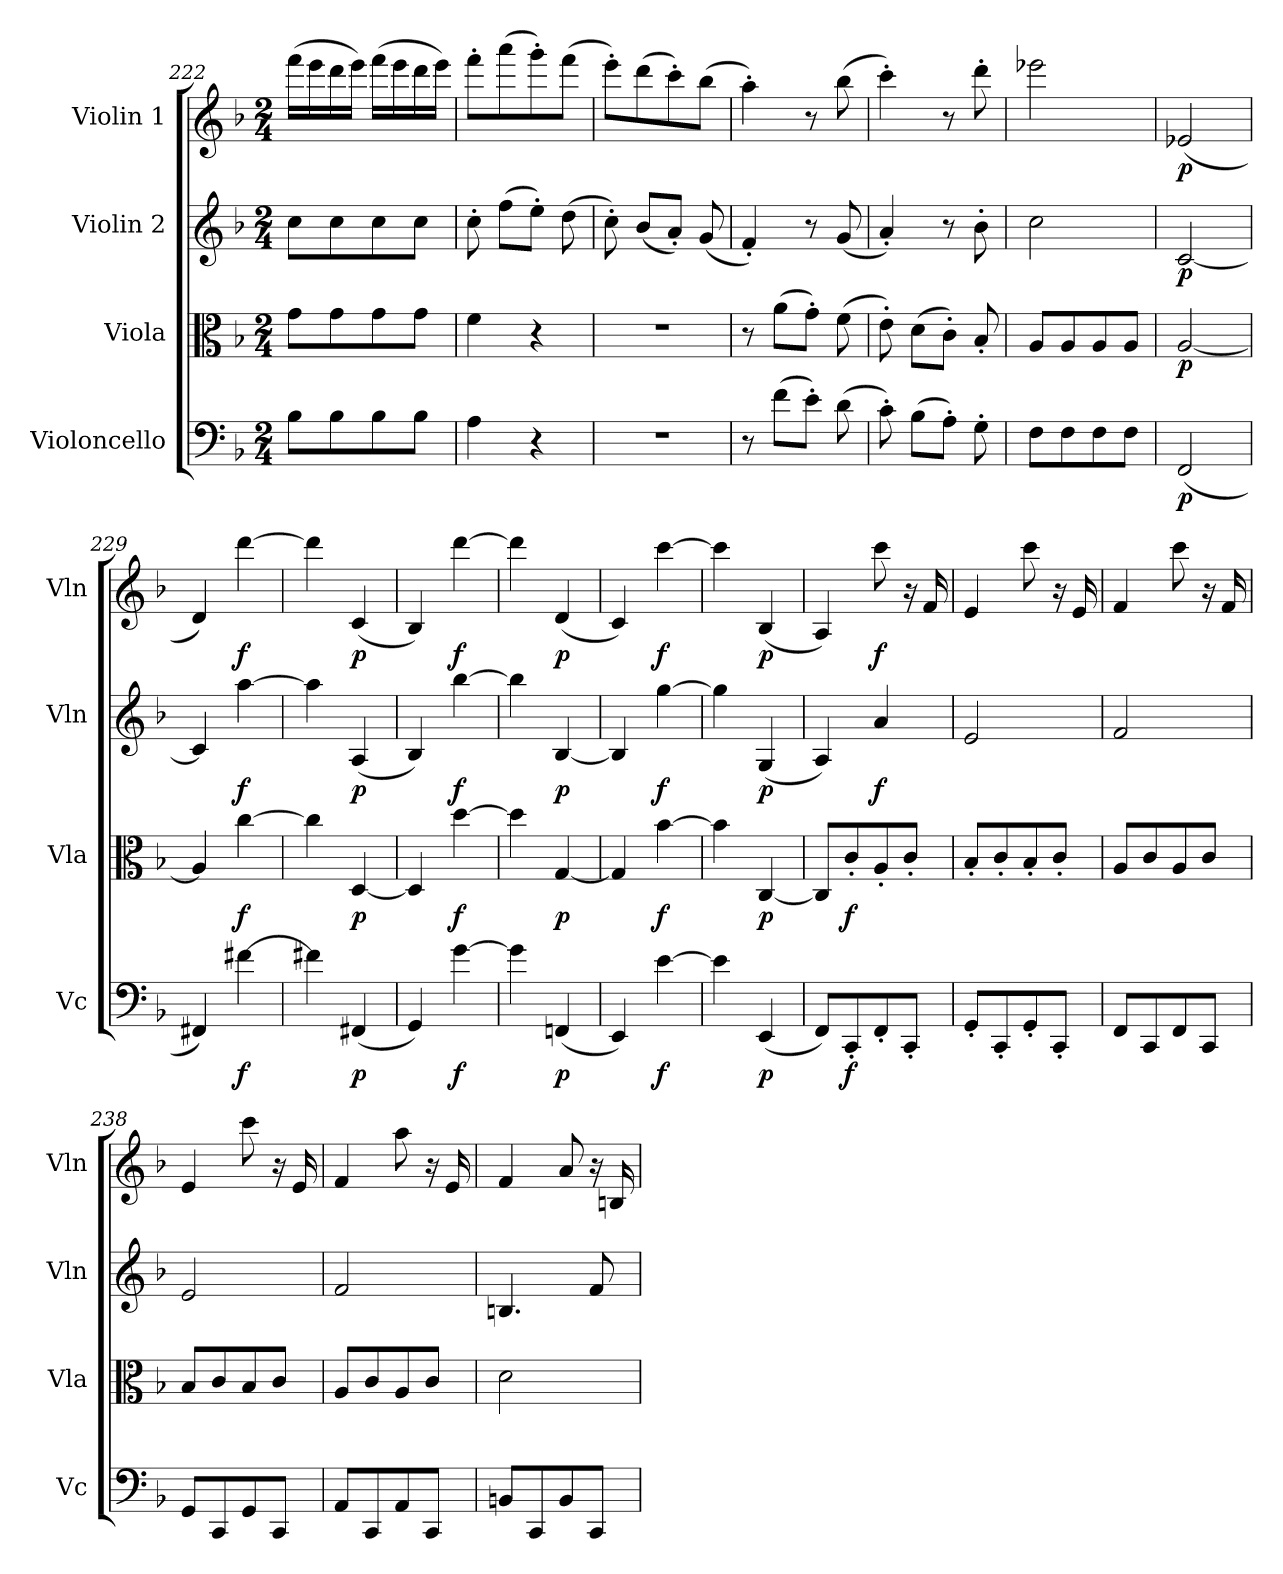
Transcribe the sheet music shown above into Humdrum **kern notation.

**kern	**dynam	**kern	**dynam	**kern	**dynam	**kern	**dynam
*part4	*part4	*part3	*part3	*part2	*part2	*part1	*part1
*staff4	*staff4	*staff3	*staff3	*staff2	*staff2	*staff1	*staff1
*I"Violoncello	*	*I"Viola	*	*I"Violin 2	*	*I"Violin 1	*
*I'Vc	*	*I'Vla	*	*I'Vln	*	*I'Vln	*
!!LO:LB:g=z
*clefF4	*	*clefC3	*	*clefG2	*	*clefG2	*
*k[b-]	*	*k[b-]	*	*k[b-]	*	*k[b-]	*
*M2/4	*	*M2/4	*	*M2/4	*	*M2/4	*
=222	=222	=222	=222	=222	=222	=222	=222
8B-\L	.	8g\L	.	8cc\L	.	(16fff\LL	.
.	.	.	.	.	.	16eee\	.
8B-\	.	8g\	.	8cc\	.	16ddd\	.
.	.	.	.	.	.	16eee\JJ)	.
8B-\	.	8g\	.	8cc\	.	(16fff\LL	.
.	.	.	.	.	.	16eee\	.
8B-\J	.	8g\J	.	8cc\J	.	16ddd\	.
.	.	.	.	.	.	16eee\JJ)	.
=223	=223	=223	=223	=223	=223	=223	=223
4A\	.	4f\	.	8cc'\	.	8fff'\L	.
.	.	.	.	(8ff\L	.	(8aaa\	.
4r	.	4r	.	8ee'\J)	.	8ggg'\)	.
.	.	.	.	(8dd\	.	(8fff\J	.
=224	=224	=224	=224	=224	=224	=224	=224
2r	.	2r	.	8cc'\)	.	8eee'\L)	.
.	.	.	.	(8b-/L	.	(8ddd\	.
.	.	.	.	8a'/J)	.	8ccc'\)	.
.	.	.	.	(8g/	.	(8bb-\J	.
=225	=225	=225	=225	=225	=225	=225	=225
8r	.	8r	.	4f'/)	.	4aa'\)	.
(8f\L	.	(8a\L	.	.	.	.	.
8e'\J)	.	8g'\J)	.	8r	.	8r	.
(8d\	.	(8f\	.	(8g/	.	(8bb-\	.
=226	=226	=226	=226	=226	=226	=226	=226
8c'\)	.	8e'\)	.	4a'/)	.	4ccc'\)	.
(8B-\L	.	(8d\L	.	.	.	.	.
8A'\J)	.	8c'\J)	.	8r	.	8r	.
8G'\	.	8B-'/	.	8b-'\	.	8ddd'\	.
=227	=227	=227	=227	=227	=227	=227	=227
8F\L	.	8A/L	.	2cc\	.	2eee-X\	.
8F\	.	8A/	.	.	.	.	.
8F\	.	8A/	.	.	.	.	.
8F\J	.	8A/J	.	.	.	.	.
=228	=228	=228	=228	=228	=228	=228	=228
!	!LO:DY:b	!	!LO:DY:b	!	!LO:DY:b	!	!LO:DY:b
(2FF/	p	[2A/	p	[2c/	p	(2e-X/	p
=229	=229	=229	=229	=229	=229	=229	=229
4FF#X/)	.	4A/]	.	4c/]	.	4d/)	.
!	!LO:DY:b	!	!LO:DY:b	!	!LO:DY:b	!	!LO:DY:b
[4f#X\	f	[4cc\	f	[4aa\	f	[4ddd\	f
!!LO:PB:g=z
=230	=230	=230	=230	=230	=230	=230	=230
4f#X\]	.	4cc\]	.	4aa\]	.	4ddd\]	.
!	!LO:DY:b	!	!LO:DY:b	!	!LO:DY:b	!	!LO:DY:b
(4FF#X/	p	[4D/	p	(4A/	p	(4c/	p
=231	=231	=231	=231	=231	=231	=231	=231
4GG/)	.	4D/]	.	4B-/)	.	4B-/)	.
!	!LO:DY:b	!	!LO:DY:b	!	!LO:DY:b	!	!LO:DY:b
[4g\	f	[4dd\	f	[4bb-\	f	[4ddd\	f
=232	=232	=232	=232	=232	=232	=232	=232
4g\]	.	4dd\]	.	4bb-\]	.	4ddd\]	.
!	!LO:DY:b	!	!LO:DY:b	!	!LO:DY:b	!	!LO:DY:b
(4FFn/	p	[4G/	p	[4B-/	p	(4d/	p
=233	=233	=233	=233	=233	=233	=233	=233
4EE/)	.	4G/]	.	4B-/]	.	4c/)	.
!	!LO:DY:b	!	!LO:DY:b	!	!LO:DY:b	!	!LO:DY:b
[4e\	f	[4b-\	f	[4gg\	f	[4ccc\	f
=234	=234	=234	=234	=234	=234	=234	=234
4e\]	.	4b-\]	.	4gg\]	.	4ccc\]	.
!	!LO:DY:b	!	!LO:DY:b	!	!LO:DY:b	!	!LO:DY:b
(4EE/	p	[4C/	p	(4G/	p	(4B-/	p
=235	=235	=235	=235	=235	=235	=235	=235
8FF/L)	.	8C/L]	.	4A/)	.	4A/)	.
!	!LO:DY:b	!	!LO:DY:b	!	!	!	!
8CC'/	f	8c'/	f	.	.	.	.
!	!	!	!	!	!LO:DY:b	!	!LO:DY:b
8FF'/	.	8A'/	.	4a/	f	8ccc\	f
8CC'/J	.	8c'/J	.	.	.	16r	.
.	.	.	.	.	.	16f/	.
=236	=236	=236	=236	=236	=236	=236	=236
8GG'/L	.	8B-'/L	.	2e/	.	4e/	.
8CC'/	.	8c'/	.	.	.	.	.
8GG'/	.	8B-'/	.	.	.	8ccc\	.
8CC'/J	.	8c'/J	.	.	.	16r	.
.	.	.	.	.	.	16e/	.
=237	=237	=237	=237	=237	=237	=237	=237
8FF/L	.	8A/L	.	2f/	.	4f/	.
8CC/	.	8c/	.	.	.	.	.
8FF/	.	8A/	.	.	.	8ccc\	.
8CC/J	.	8c/J	.	.	.	16r	.
.	.	.	.	.	.	16f/	.
=238	=238	=238	=238	=238	=238	=238	=238
8GG/L	.	8B-/L	.	2e/	.	4e/	.
8CC/	.	8c/	.	.	.	.	.
8GG/	.	8B-/	.	.	.	8ccc\	.
8CC/J	.	8c/J	.	.	.	16r	.
.	.	.	.	.	.	16e/	.
!!LO:LB:g=z
=239	=239	=239	=239	=239	=239	=239	=239
8AA/L	.	8A/L	.	2f/	.	4f/	.
8CC/	.	8c/	.	.	.	.	.
8AA/	.	8A/	.	.	.	8aa\	.
8CC/J	.	8c/J	.	.	.	16r	.
.	.	.	.	.	.	16e/	.
=240	=240	=240	=240	=240	=240	=240	=240
8BBn/L	.	2d\	.	4.Bn/	.	4f/	.
8CC/	.	.	.	.	.	.	.
8BB/	.	.	.	.	.	8a/	.
8CC/J	.	.	.	8f/	.	16r	.
.	.	.	.	.	.	16Bn/	.
=	=	=	=	=	=	=	=
*-	*-	*-	*-	*-	*-	*-	*-
